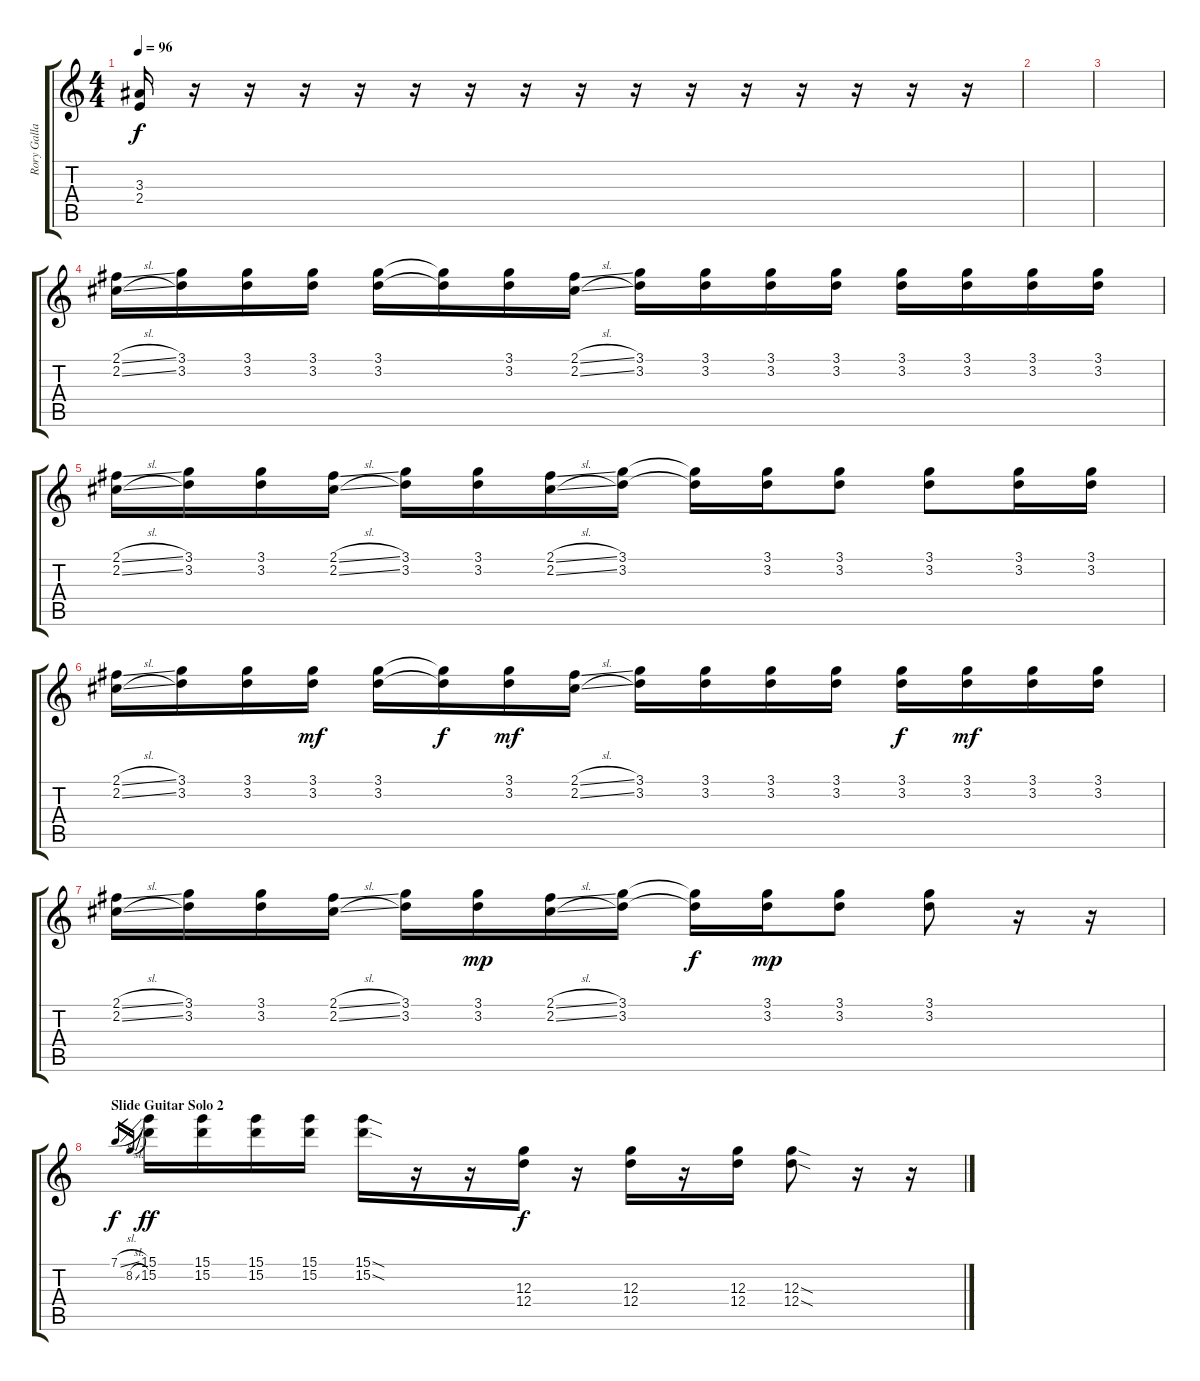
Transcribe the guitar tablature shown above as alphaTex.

\track ("Rory Gallagher (For Sound)" "Rory Galla") {instrument distortionguitar}
\staff {score tabs}
\tuning (E4 B3 G3 D3 A2 D2) {hide}
\ts (4 4)
\tempo 96
\clef g2
\ks c
(3.3 2.4).16{dy f} r.16 r.16 r.16 r.16 r.16 r.16 r.16 r.16 r.16 r.16 r.16 r.16 r.16 r.16 r.16 |
|
|
(2.1{sl} 2.2{sl}).16 (3.1 3.2).16 (3.1 3.2).16 (3.1 3.2).16 (3.1 3.2).16 (3.1{t} 3.2{t}).16 (3.1 3.2).16 (2.1{sl} 2.2{sl}).16 (3.1 3.2).16 (3.1 3.2).16 (3.1 3.2).16 (3.1 3.2).16 (3.1 3.2).16 (3.1 3.2).16 (3.1 3.2).16 (3.1 3.2).16 |
(2.1{sl} 2.2{sl}).16 (3.1 3.2).16 (3.1 3.2).16 (2.1{sl} 2.2{sl}).16 (3.1 3.2).16 (3.1 3.2).16 (2.1{sl} 2.2{sl}).16 (3.1 3.2).16 (3.1{t} 3.2{t}).16 (3.1 3.2).16 (3.1 3.2).8 (3.1 3.2).8 (3.1 3.2).16 (3.1 3.2).16 |
(2.1{sl} 2.2{sl}).16 (3.1 3.2).16 (3.1 3.2).16 (3.1 3.2).16{dy mf} (3.1 3.2).16 (3.1{t} 3.2{t}).16{dy f} (3.1 3.2).16{dy mf} (2.1{sl} 2.2{sl}).16 (3.1 3.2).16 (3.1 3.2).16 (3.1 3.2).16 (3.1 3.2).16 (3.1 3.2).16{dy f} (3.1 3.2).16{dy mf} (3.1 3.2).16 (3.1 3.2).16 |
(2.1{sl} 2.2{sl}).16 (3.1 3.2).16 (3.1 3.2).16 (2.1{sl} 2.2{sl}).16 (3.1 3.2).16 (3.1 3.2).16{dy mp} (2.1{sl} 2.2{sl}).16 (3.1 3.2).16 (3.1{t} 3.2{t}).16{dy f} (3.1 3.2).16{dy mp} (3.1 3.2).8 (3.1 3.2).8 r.16 r.16 |
\section ("" "Slide Guitar Solo 2")
7.1{sl}.16{gr dy f} 8.2{sl}.16{gr} (15.1 15.2).16{dy ff} (15.1 15.2).16 (15.1 15.2).16 (15.1 15.2).16 (15.1{sod} 15.2{sod}).16 r.16 r.16 (12.3 12.4).16{dy f} r.16 (12.3 12.4).16 r.16 (12.3 12.4).16 (12.3{sod} 12.4{sod}).8 r.16 r.16
